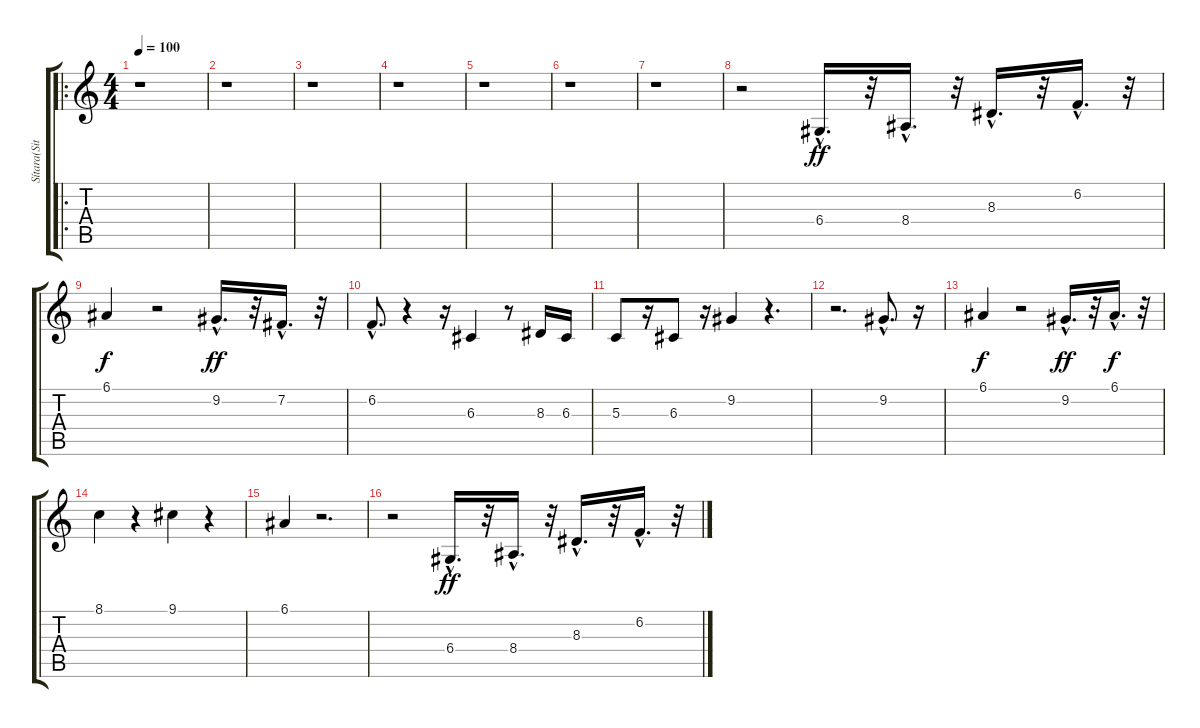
\track ("Sítara(Sitar)" "Sítara(Sit") {instrument sitar}
\staff {score tabs}
\tuning (E4 B3 G3 D3 A2 E2) {hide}
\ro
\ts (4 4)
\tempo 100
\clef g2
\ks c
r.1{dy ff instrument sitar} |
r.1 |
r.1 |
r.1 |
r.1 |
r.1 |
r.1 |
r.2 6.4{hac}.16{d} r.32 8.4{hac}.16{d} r.32 8.3{hac}.16{d} r.32 6.2{hac}.16{d} r.32 |
6.1.4{dy f} r.2 9.2{hac}.16{d dy ff} r.32 7.2{hac}.16{d} r.32 |
6.2{hac}.8{d} r.4 r.16 6.3.4 r.8 8.3.16 6.3.16 |
5.3.8 r.16 6.3.8 r.16 9.2.4 r.4{d} |
r.2{d} 9.2{hac}.8{d} r.16 |
6.1.4{dy f} r.2 9.2{hac}.16{d dy ff} r.32 6.1{hac}.16{d dy f} r.32 |
8.1.4 r.4 9.1.4 r.4 |
6.1.4 r.2{d} |
r.2 6.4{hac}.16{d dy ff} r.32 8.4{hac}.16{d} r.32 8.3{hac}.16{d} r.32 6.2{hac}.16{d} r.32
